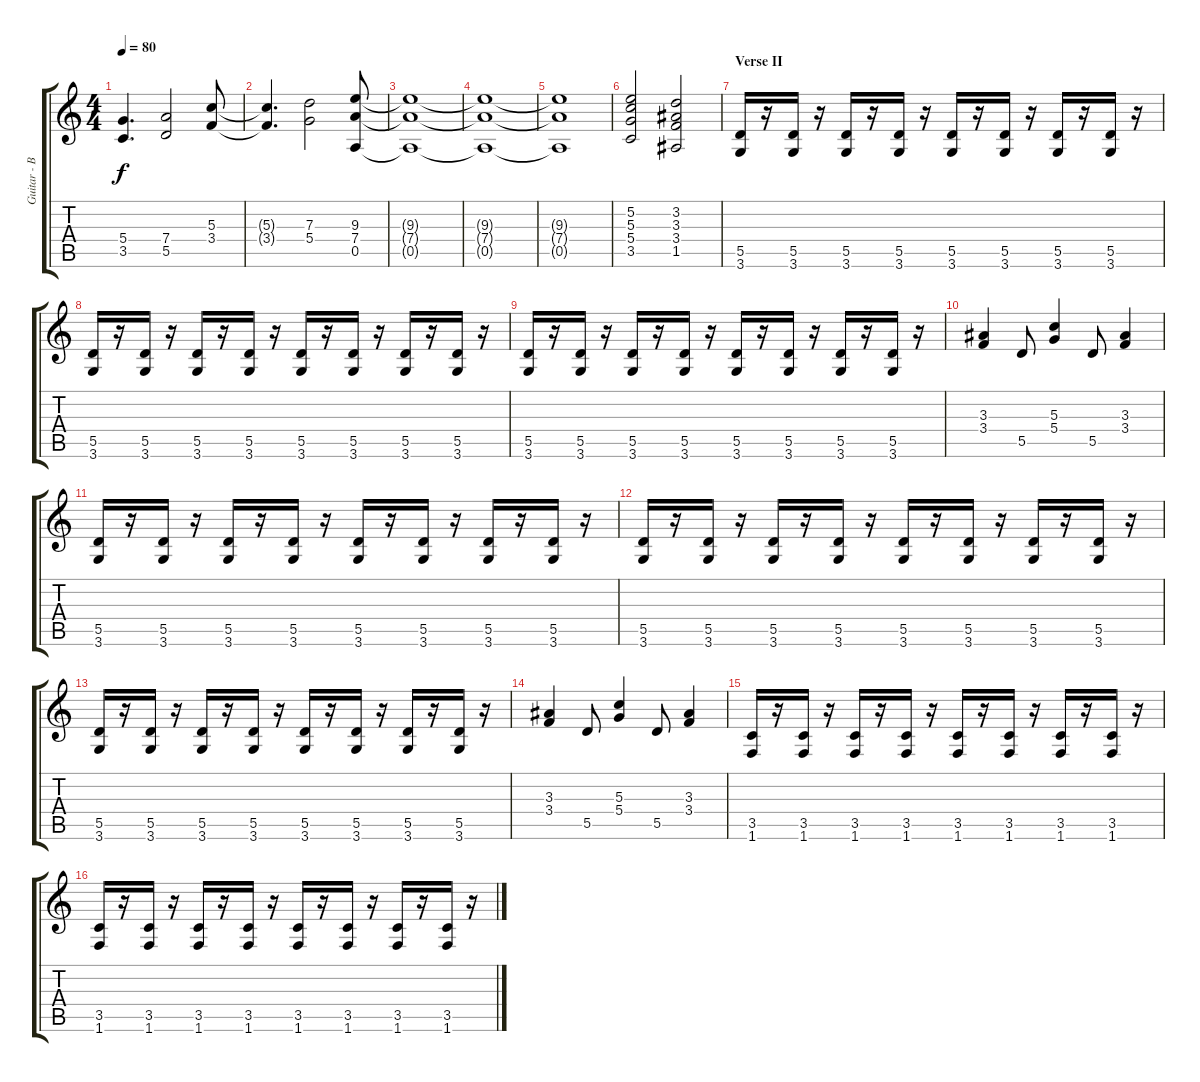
\track ("Guitar - Blackmore" "Guitar - B") {instrument distortionguitar}
\staff {score tabs}
\tuning (E4 B3 G3 D3 A2 E2) {hide}
\ts (4 4)
\tempo 80
\clef g2
\ks c
(5.4{t} 3.5{t}).4{d dy f} (7.4 5.5).2 (5.3 3.4).8 |
(5.3{t} 3.4{t}).4{d} (7.3 5.4).2 (9.3 7.4 0.5).8 |
(9.3{t} 7.4{t} 0.5{t}).1 |
(9.3{t} 7.4{t} 0.5{t}).1 |
(9.3{t} 7.4{t} 0.5{t}).1 |
(5.2 5.3 5.4 3.5).2 (3.2 3.3 3.4 1.5).2 |
\section ("" "Verse II")
(5.5 3.6).16 r.16 (5.5 3.6).16 r.16 (5.5 3.6).16 r.16 (5.5 3.6).16 r.16 (5.5 3.6).16 r.16 (5.5 3.6).16 r.16 (5.5 3.6).16 r.16 (5.5 3.6).16 r.16 |
(5.5 3.6).16 r.16 (5.5 3.6).16 r.16 (5.5 3.6).16 r.16 (5.5 3.6).16 r.16 (5.5 3.6).16 r.16 (5.5 3.6).16 r.16 (5.5 3.6).16 r.16 (5.5 3.6).16 r.16 |
(5.5 3.6).16 r.16 (5.5 3.6).16 r.16 (5.5 3.6).16 r.16 (5.5 3.6).16 r.16 (5.5 3.6).16 r.16 (5.5 3.6).16 r.16 (5.5 3.6).16 r.16 (5.5 3.6).16 r.16 |
(3.3 3.4).4 5.5.8 (5.3 5.4).4 5.5.8 (3.3 3.4).4 |
(5.5 3.6).16 r.16 (5.5 3.6).16 r.16 (5.5 3.6).16 r.16 (5.5 3.6).16 r.16 (5.5 3.6).16 r.16 (5.5 3.6).16 r.16 (5.5 3.6).16 r.16 (5.5 3.6).16 r.16 |
(5.5 3.6).16 r.16 (5.5 3.6).16 r.16 (5.5 3.6).16 r.16 (5.5 3.6).16 r.16 (5.5 3.6).16 r.16 (5.5 3.6).16 r.16 (5.5 3.6).16 r.16 (5.5 3.6).16 r.16 |
(5.5 3.6).16 r.16 (5.5 3.6).16 r.16 (5.5 3.6).16 r.16 (5.5 3.6).16 r.16 (5.5 3.6).16 r.16 (5.5 3.6).16 r.16 (5.5 3.6).16 r.16 (5.5 3.6).16 r.16 |
(3.3 3.4).4 5.5.8 (5.3 5.4).4 5.5.8 (3.3 3.4).4 |
(3.5 1.6).16 r.16 (3.5 1.6).16 r.16 (3.5 1.6).16 r.16 (3.5 1.6).16 r.16 (3.5 1.6).16 r.16 (3.5 1.6).16 r.16 (3.5 1.6).16 r.16 (3.5 1.6).16 r.16 |
(3.5 1.6).16 r.16 (3.5 1.6).16 r.16 (3.5 1.6).16 r.16 (3.5 1.6).16 r.16 (3.5 1.6).16 r.16 (3.5 1.6).16 r.16 (3.5 1.6).16 r.16 (3.5 1.6).16 r.16
